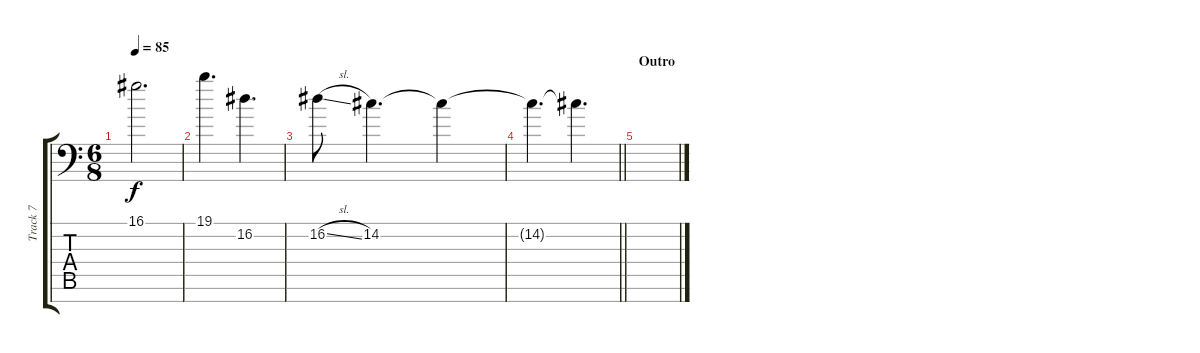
\track ("Track 7" "Track 7") {instrument choiraahs}
\staff {score tabs}
\tuning (E4 B3 G3 D3 A2 E2 C-1) {hide}
\ts (6 8)
\tempo 85
\clef f4
\ks c
16.1.2{d dy f volume 11 instrument flute} |
19.1.4{d} 16.2.4{d} |
16.2{sl}.8 14.2.4{d} 14.2{t}.4 |
\barLineRight lightlight
14.2{t}.4{d volume 0} 14.2{t}.4{d} |
\section ("" "Outro")
